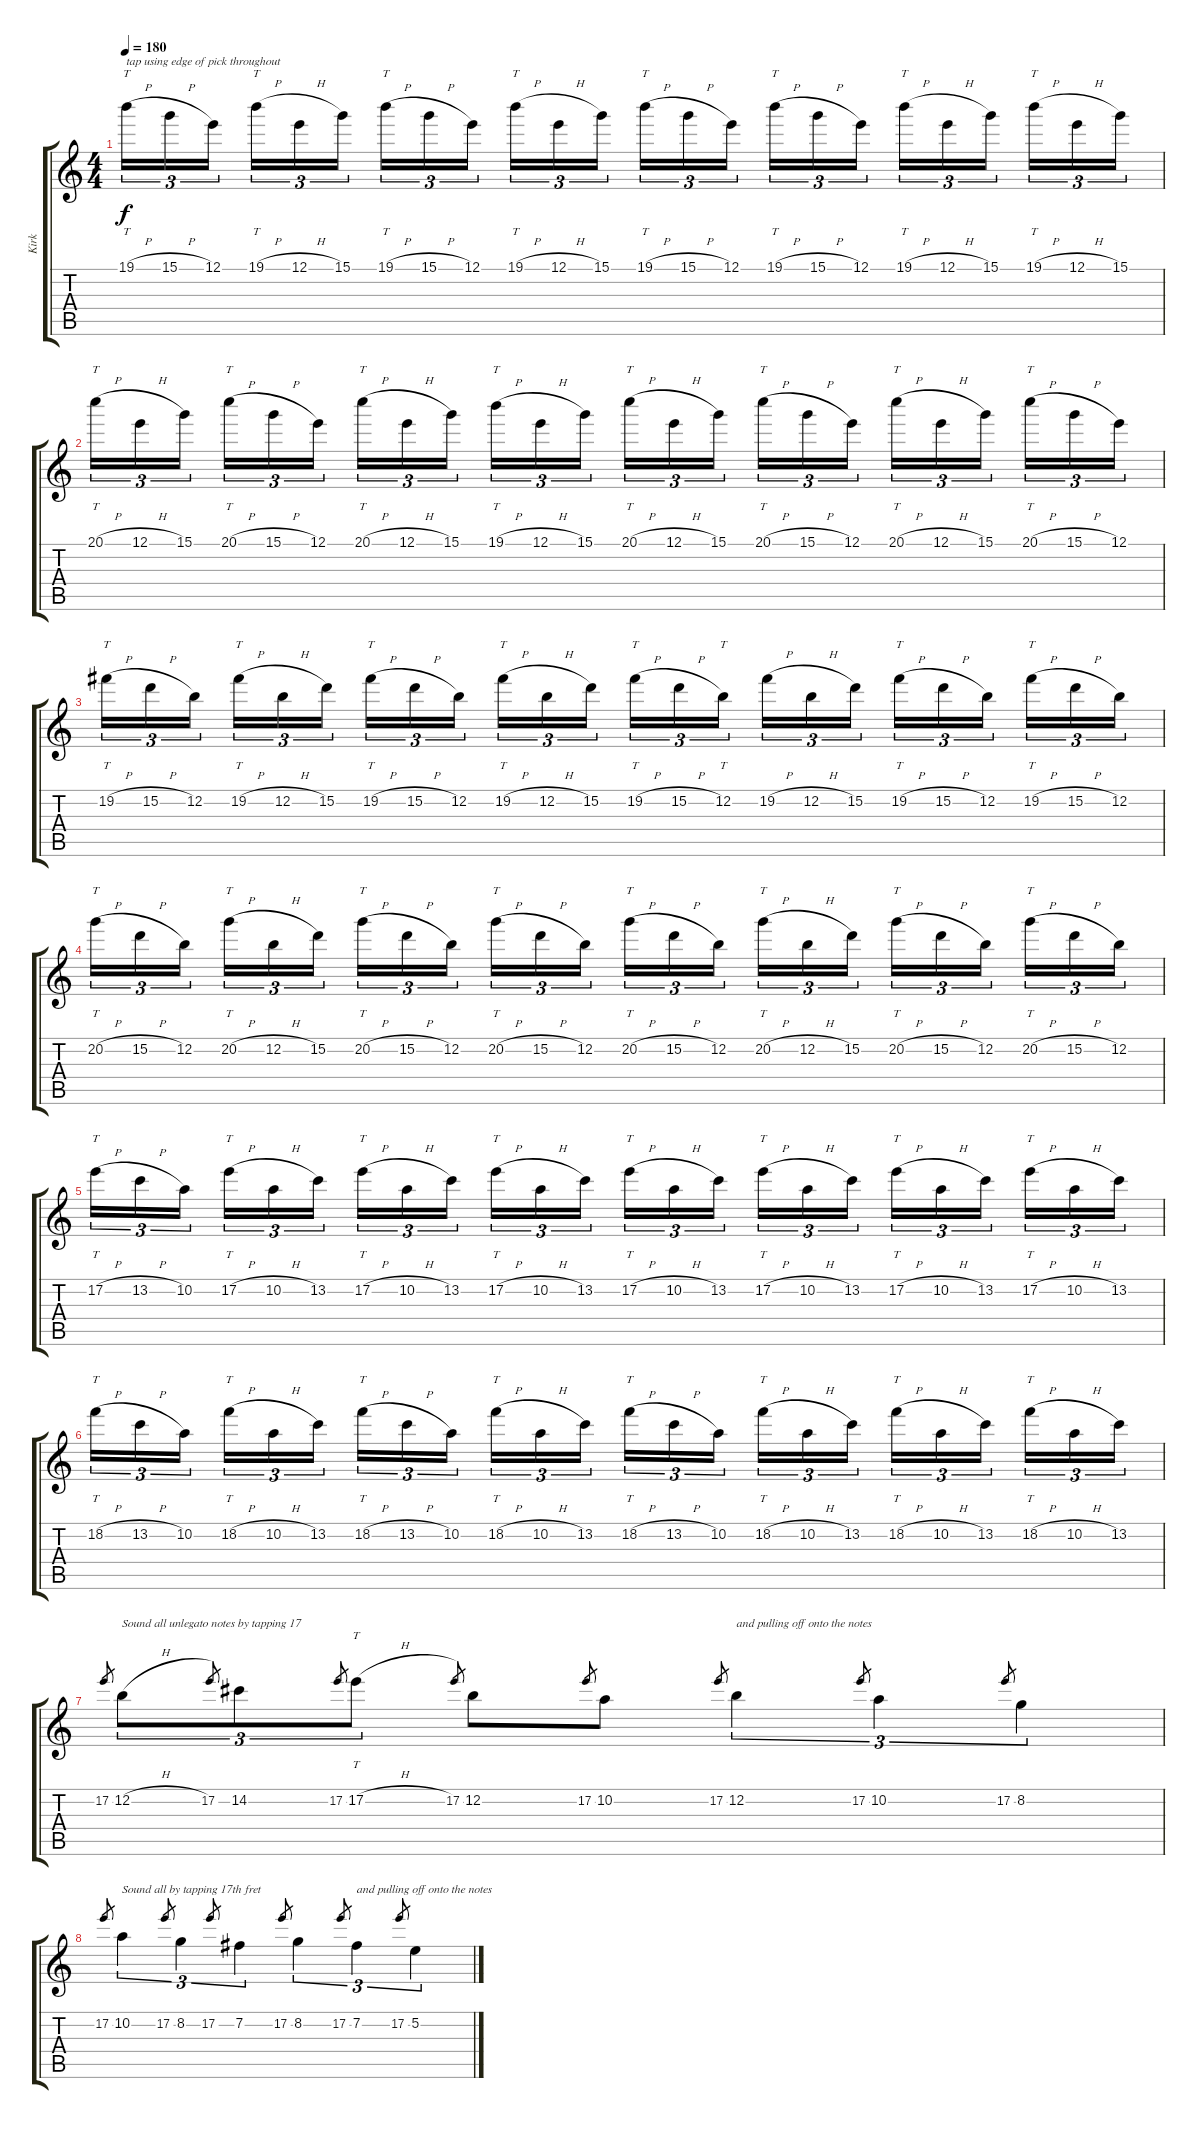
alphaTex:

\track ("Kirk" "Kirk") {instrument electricguitarclean}
\staff {score tabs}
\tuning (E4 B3 G3 D3 A2 E2) {hide}
\ts (4 4)
\tempo 180
\clef g2
\ks c
19.1{h}.16{tt tu (3 2) txt "tap using edge of pick throughout" dy f} 15.1{h}.16{tu (3 2)} 12.1.16{tu (3 2)} 19.1{h}.16{tt tu (3 2)} 12.1{h}.16{tu (3 2)} 15.1.16{tu (3 2)} 19.1{h}.16{tt tu (3 2)} 15.1{h}.16{tu (3 2)} 12.1.16{tu (3 2)} 19.1{h}.16{tt tu (3 2)} 12.1{h}.16{tu (3 2)} 15.1.16{tu (3 2)} 19.1{h}.16{tt tu (3 2)} 15.1{h}.16{tu (3 2)} 12.1.16{tu (3 2)} 19.1{h}.16{tt tu (3 2)} 15.1{h}.16{tu (3 2)} 12.1.16{tu (3 2)} 19.1{h}.16{tt tu (3 2)} 12.1{h}.16{tu (3 2)} 15.1.16{tu (3 2)} 19.1{h}.16{tt tu (3 2)} 12.1{h}.16{tu (3 2)} 15.1.16{tu (3 2)} |
20.1{h}.16{tt tu (3 2)} 12.1{h}.16{tu (3 2)} 15.1.16{tu (3 2)} 20.1{h}.16{tt tu (3 2)} 15.1{h}.16{tu (3 2)} 12.1.16{tu (3 2)} 20.1{h}.16{tt tu (3 2)} 12.1{h}.16{tu (3 2)} 15.1.16{tu (3 2)} 19.1{h}.16{tt tu (3 2)} 12.1{h}.16{tu (3 2)} 15.1.16{tu (3 2)} 20.1{h}.16{tt tu (3 2)} 12.1{h}.16{tu (3 2)} 15.1.16{tu (3 2)} 20.1{h}.16{tt tu (3 2)} 15.1{h}.16{tu (3 2)} 12.1.16{tu (3 2)} 20.1{h}.16{tt tu (3 2)} 12.1{h}.16{tu (3 2)} 15.1.16{tu (3 2)} 20.1{h}.16{tt tu (3 2)} 15.1{h}.16{tu (3 2)} 12.1.16{tu (3 2)} |
19.2{h}.16{tt tu (3 2)} 15.2{h}.16{tu (3 2)} 12.2.16{tu (3 2)} 19.2{h}.16{tt tu (3 2)} 12.2{h}.16{tu (3 2)} 15.2.16{tu (3 2)} 19.2{h}.16{tt tu (3 2)} 15.2{h}.16{tu (3 2)} 12.2.16{tu (3 2)} 19.2{h}.16{tt tu (3 2)} 12.2{h}.16{tu (3 2)} 15.2.16{tu (3 2)} 19.2{h}.16{tt tu (3 2)} 15.2{h}.16{tu (3 2)} 12.2.16{tt tu (3 2)} 19.2{h}.16{tu (3 2)} 12.2{h}.16{tu (3 2)} 15.2.16{tu (3 2)} 19.2{h}.16{tt tu (3 2)} 15.2{h}.16{tu (3 2)} 12.2.16{tu (3 2)} 19.2{h}.16{tt tu (3 2)} 15.2{h}.16{tu (3 2)} 12.2.16{tu (3 2)} |
20.2{h}.16{tt tu (3 2)} 15.2{h}.16{tu (3 2)} 12.2.16{tu (3 2)} 20.2{h}.16{tt tu (3 2)} 12.2{h}.16{tu (3 2)} 15.2.16{tu (3 2)} 20.2{h}.16{tt tu (3 2)} 15.2{h}.16{tu (3 2)} 12.2.16{tu (3 2)} 20.2{h}.16{tt tu (3 2)} 15.2{h}.16{tu (3 2)} 12.2.16{tu (3 2)} 20.2{h}.16{tt tu (3 2)} 15.2{h}.16{tu (3 2)} 12.2.16{tu (3 2)} 20.2{h}.16{tt tu (3 2)} 12.2{h}.16{tu (3 2)} 15.2.16{tu (3 2)} 20.2{h}.16{tt tu (3 2)} 15.2{h}.16{tu (3 2)} 12.2.16{tu (3 2)} 20.2{h}.16{tt tu (3 2)} 15.2{h}.16{tu (3 2)} 12.2.16{tu (3 2)} |
17.2{h}.16{tt tu (3 2)} 13.2{h}.16{tu (3 2)} 10.2.16{tu (3 2)} 17.2{h}.16{tt tu (3 2)} 10.2{h}.16{tu (3 2)} 13.2.16{tu (3 2)} 17.2{h}.16{tt tu (3 2)} 10.2{h}.16{tu (3 2)} 13.2.16{tu (3 2)} 17.2{h}.16{tt tu (3 2)} 10.2{h}.16{tu (3 2)} 13.2.16{tu (3 2)} 17.2{h}.16{tt tu (3 2)} 10.2{h}.16{tu (3 2)} 13.2.16{tu (3 2)} 17.2{h}.16{tt tu (3 2)} 10.2{h}.16{tu (3 2)} 13.2.16{tu (3 2)} 17.2{h}.16{tt tu (3 2)} 10.2{h}.16{tu (3 2)} 13.2.16{tu (3 2)} 17.2{h}.16{tt tu (3 2)} 10.2{h}.16{tu (3 2)} 13.2.16{tu (3 2)} |
18.2{h}.16{tt tu (3 2)} 13.2{h}.16{tu (3 2)} 10.2.16{tu (3 2)} 18.2{h}.16{tt tu (3 2)} 10.2{h}.16{tu (3 2)} 13.2.16{tu (3 2)} 18.2{h}.16{tt tu (3 2)} 13.2{h}.16{tu (3 2)} 10.2.16{tu (3 2)} 18.2{h}.16{tt tu (3 2)} 10.2{h}.16{tu (3 2)} 13.2.16{tu (3 2)} 18.2{h}.16{tt tu (3 2)} 13.2{h}.16{tu (3 2)} 10.2.16{tu (3 2)} 18.2{h}.16{tt tu (3 2)} 10.2{h}.16{tu (3 2)} 13.2.16{tu (3 2)} 18.2{h}.16{tt tu (3 2)} 10.2{h}.16{tu (3 2)} 13.2.16{tu (3 2)} 18.2{h}.16{tt tu (3 2)} 10.2{h}.16{tu (3 2)} 13.2.16{tu (3 2)} |
17.2.8{gr} 12.2{h}.8{tu (3 2) txt "Sound all unlegato notes by tapping 17"} 17.2.8{gr} 14.2.8{tu (3 2)} 17.2.8{gr} 17.2{h}.8{tt tu (3 2)} 17.2.8{gr} 12.2.8 17.2.8{gr} 10.2.8 17.2.8{gr} 12.2.4{tu (3 2) txt "and pulling off onto the notes"} 17.2.8{gr} 10.2.4{tu (3 2)} 17.2.8{gr} 8.2.4{tu (3 2)} |
17.2.8{gr} 10.2.4{tu (3 2) txt "Sound all by tapping 17th fret"} 17.2.8{gr} 8.2.4{tu (3 2)} 17.2.8{gr} 7.2.4{tu (3 2)} 17.2.8{gr} 8.2.4{tu (3 2)} 17.2.8{gr} 7.2.4{tu (3 2) txt "and pulling off onto the notes"} 17.2.8{gr} 5.2.4{tu (3 2)}
